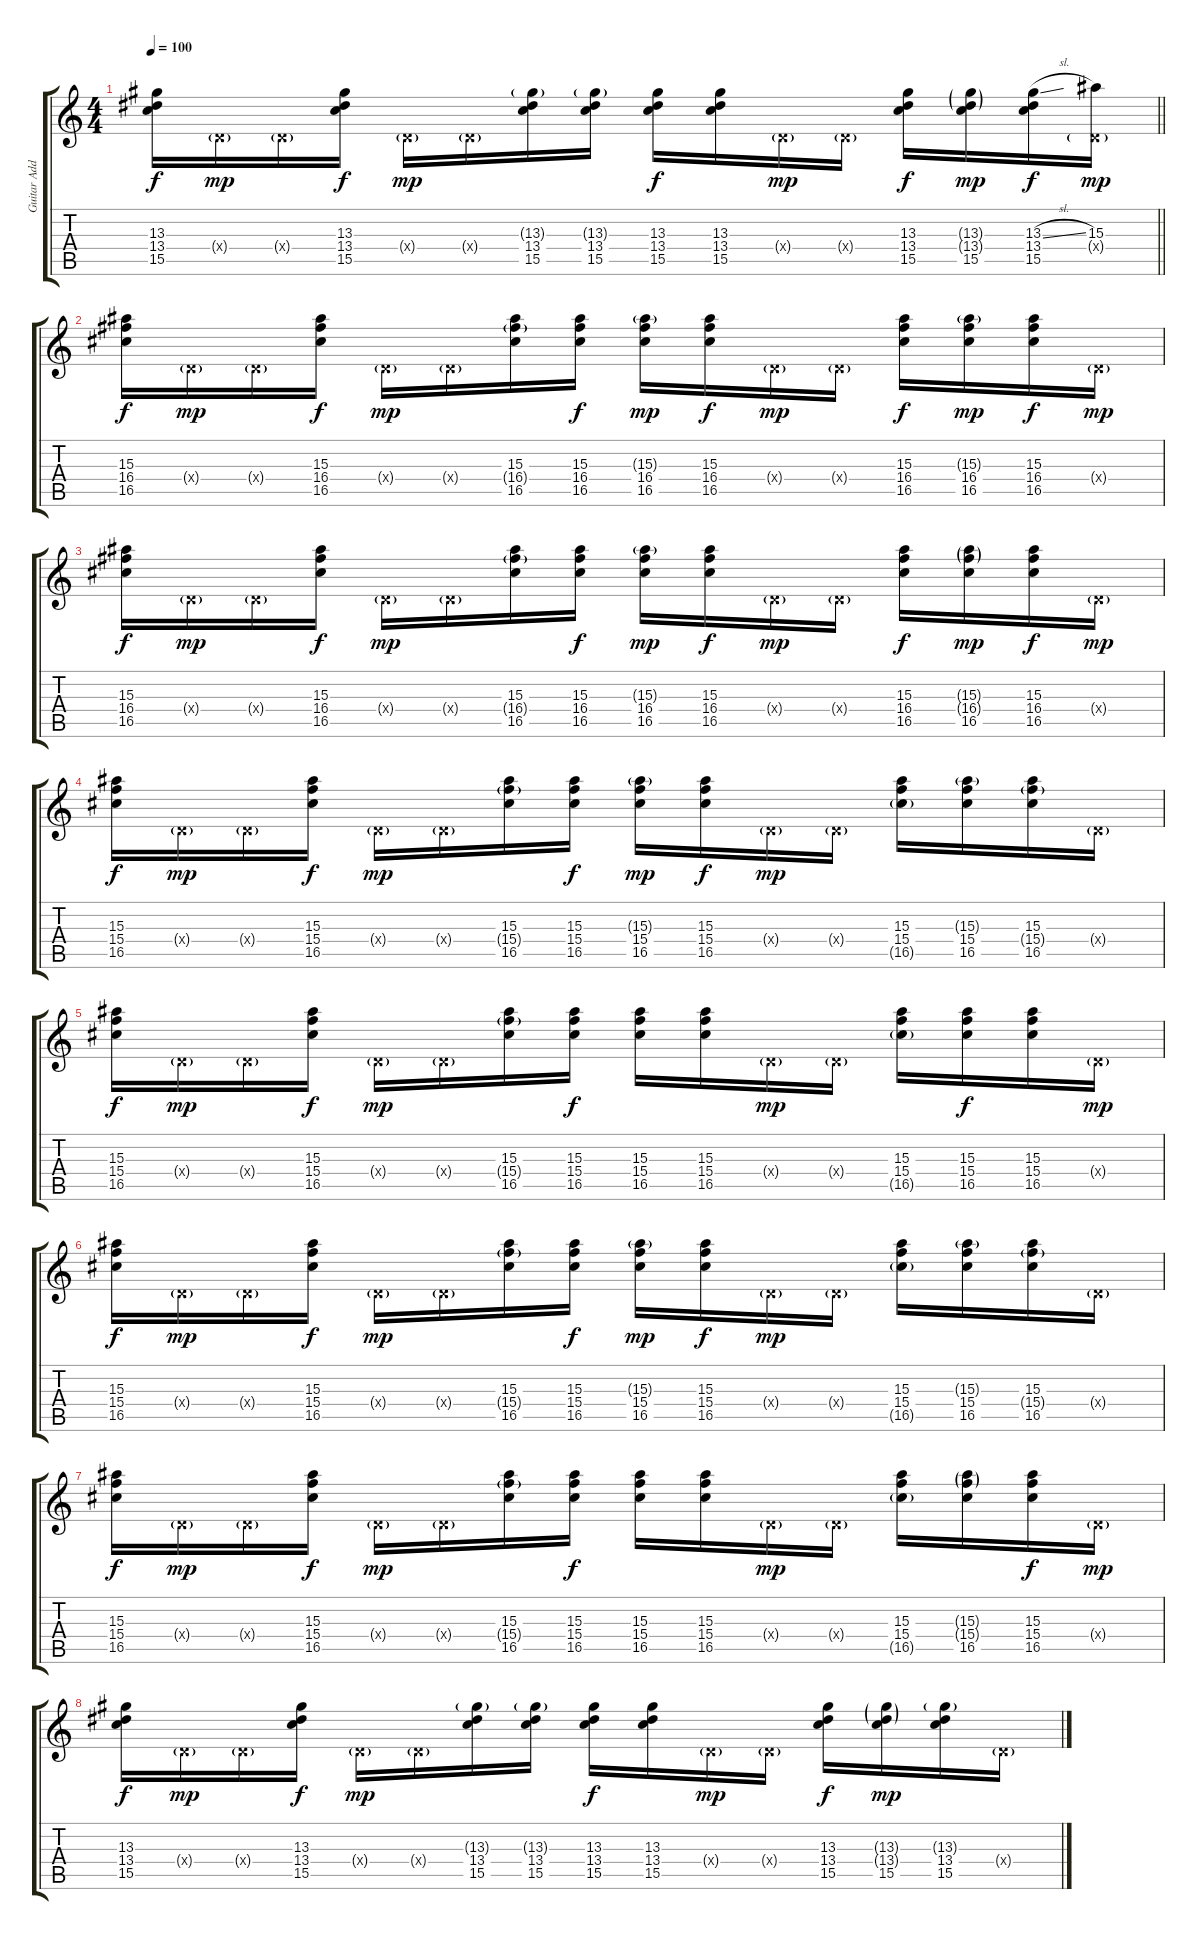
\track ("Guitar Add" "Guitar Add") {instrument electricguitarclean}
\staff {score tabs}
\tuning (E4 B3 G3 D3 A2 E2) {hide}
\ts (4 4)
\tempo 100
\clef g2
\barLineRight lightlight
\ks c
(13.3 13.4 15.5).16{dy f} 0.4{g x}.16{dy mp} 0.4{g x}.16 (13.3 13.4 15.5).16{dy f} 0.4{g x}.16{dy mp} 0.4{g x}.16 (13.3{g} 13.4 15.5).16 (13.3{g} 13.4 15.5).16 (13.3 13.4 15.5).16{dy f} (13.3 13.4 15.5).16 0.4{g x}.16{dy mp} 0.4{g x}.16 (13.3 13.4 15.5).16{dy f} (13.3{g} 13.4{g} 15.5).16{dy mp} (13.3{sl} 13.4 15.5).16{dy f} (15.3 0.4{g x}).16{dy mp} |
(15.3 16.4 16.5).16{dy f} 0.4{g x}.16{dy mp} 0.4{g x}.16 (15.3 16.4 16.5).16{dy f} 0.4{g x}.16{dy mp} 0.4{g x}.16 (15.3 16.4{g} 16.5).16 (15.3 16.4 16.5).16{dy f} (15.3{g} 16.4 16.5).16{dy mp} (15.3 16.4 16.5).16{dy f} 0.4{g x}.16{dy mp} 0.4{g x}.16 (15.3 16.4 16.5).16{dy f} (15.3{g} 16.4 16.5).16{dy mp} (15.3 16.4 16.5).16{dy f} 0.4{g x}.16{dy mp} |
(15.3 16.4 16.5).16{dy f} 0.4{g x}.16{dy mp} 0.4{g x}.16 (15.3 16.4 16.5).16{dy f} 0.4{g x}.16{dy mp} 0.4{g x}.16 (15.3 16.4{g} 16.5).16 (15.3 16.4 16.5).16{dy f} (15.3{g} 16.4 16.5).16{dy mp} (15.3 16.4 16.5).16{dy f} 0.4{g x}.16{dy mp} 0.4{g x}.16 (15.3 16.4 16.5).16{dy f} (15.3{g} 16.4{g} 16.5).16{dy mp} (15.3 16.4 16.5).16{dy f} 0.4{g x}.16{dy mp} |
(15.3 15.4 16.5).16{dy f} 0.4{g x}.16{dy mp} 0.4{g x}.16 (15.3 15.4 16.5).16{dy f} 0.4{g x}.16{dy mp} 0.4{g x}.16 (15.3 15.4{g} 16.5).16 (15.3 15.4 16.5).16{dy f} (15.3{g} 15.4 16.5).16{dy mp} (15.3 15.4 16.5).16{dy f} 0.4{g x}.16{dy mp} 0.4{g x}.16 (15.3 15.4 16.5{g}).16 (15.3{g} 15.4 16.5).16 (15.3 15.4{g} 16.5).16 0.4{g x}.16 |
(15.3 15.4 16.5).16{dy f} 0.4{g x}.16{dy mp} 0.4{g x}.16 (15.3 15.4 16.5).16{dy f} 0.4{g x}.16{dy mp} 0.4{g x}.16 (15.3 15.4{g} 16.5).16 (15.3 15.4 16.5).16{dy f} (15.3 15.4 16.5).16 (15.3 15.4 16.5).16 0.4{g x}.16{dy mp} 0.4{g x}.16 (15.3 15.4 16.5{g}).16 (15.3 15.4 16.5).16{dy f} (15.3 15.4 16.5).16 0.4{g x}.16{dy mp} |
(15.3 15.4 16.5).16{dy f} 0.4{g x}.16{dy mp} 0.4{g x}.16 (15.3 15.4 16.5).16{dy f} 0.4{g x}.16{dy mp} 0.4{g x}.16 (15.3 15.4{g} 16.5).16 (15.3 15.4 16.5).16{dy f} (15.3{g} 15.4 16.5).16{dy mp} (15.3 15.4 16.5).16{dy f} 0.4{g x}.16{dy mp} 0.4{g x}.16 (15.3 15.4 16.5{g}).16 (15.3{g} 15.4 16.5).16 (15.3 15.4{g} 16.5).16 0.4{g x}.16 |
(15.3 15.4 16.5).16{dy f} 0.4{g x}.16{dy mp} 0.4{g x}.16 (15.3 15.4 16.5).16{dy f} 0.4{g x}.16{dy mp} 0.4{g x}.16 (15.3 15.4{g} 16.5).16 (15.3 15.4 16.5).16{dy f} (15.3 15.4 16.5).16 (15.3 15.4 16.5).16 0.4{g x}.16{dy mp} 0.4{g x}.16 (15.3 15.4 16.5{g}).16 (15.3{g} 15.4{g} 16.5).16 (15.3 15.4 16.5).16{dy f} 0.4{g x}.16{dy mp} |
(13.3 13.4 15.5).16{dy f} 0.4{g x}.16{dy mp} 0.4{g x}.16 (13.3 13.4 15.5).16{dy f} 0.4{g x}.16{dy mp} 0.4{g x}.16 (13.3{g} 13.4 15.5).16 (13.3{g} 13.4 15.5).16 (13.3 13.4 15.5).16{dy f} (13.3 13.4 15.5).16 0.4{g x}.16{dy mp} 0.4{g x}.16 (13.3 13.4 15.5).16{dy f} (13.3{g} 13.4{g} 15.5).16{dy mp} (13.3{g} 13.4 15.5).16 0.4{g x}.16
